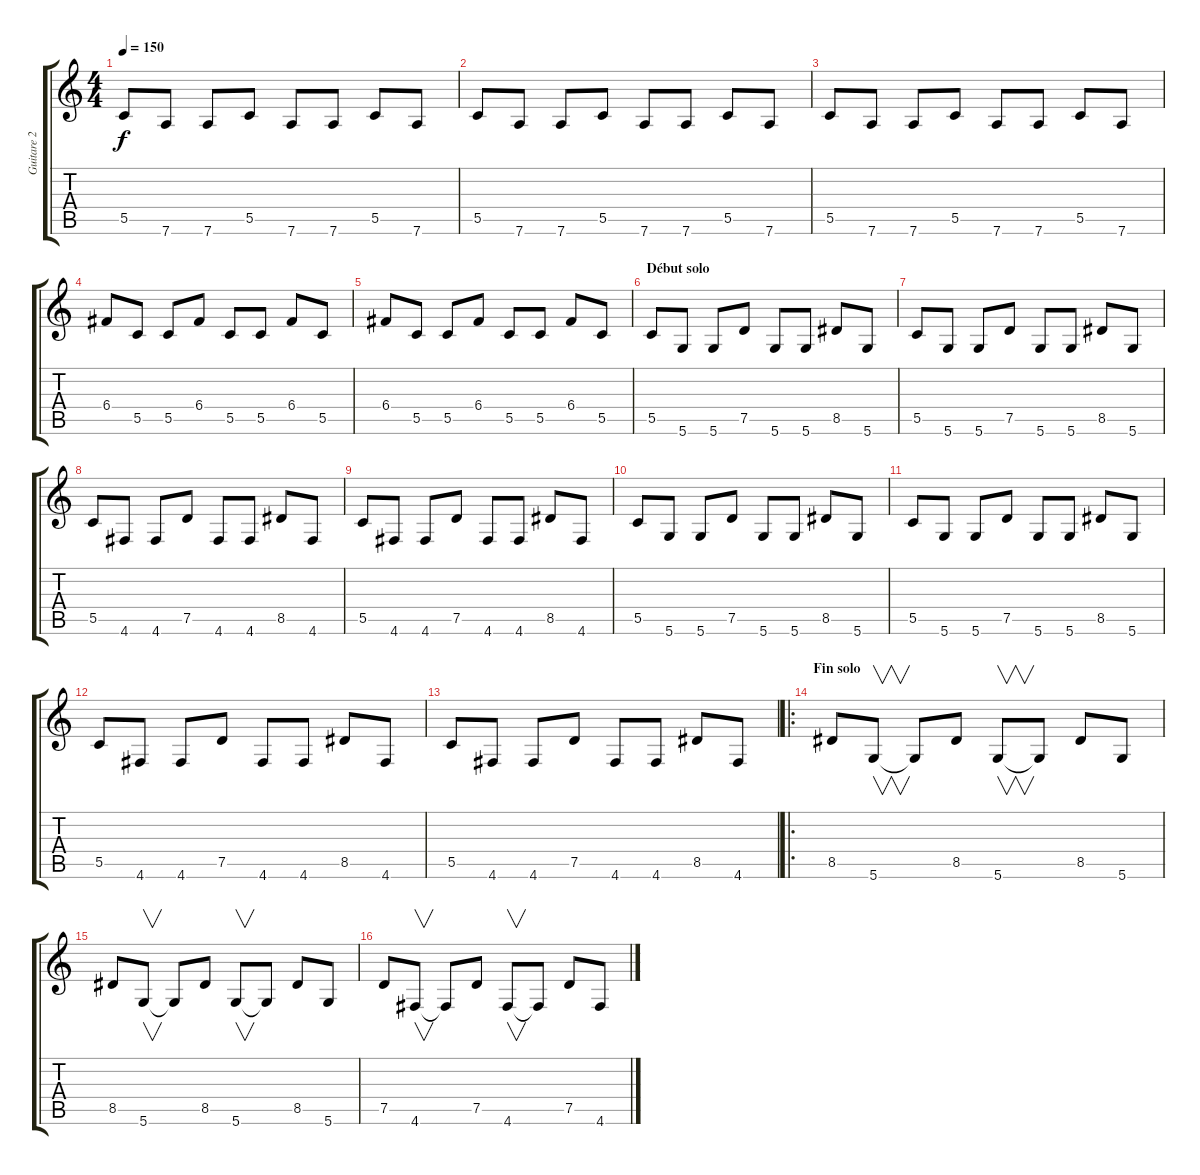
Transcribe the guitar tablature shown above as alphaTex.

\track ("Guitare 2" "Guitare 2") {instrument distortionguitar}
\staff {score tabs}
\tuning (D4 A3 F3 C3 G2 D2) {hide}
\ts (4 4)
\tempo 150
\clef g2
\ks c
5.5.8{dy f} 7.6.8 7.6.8 5.5.8 7.6.8 7.6.8 5.5.8 7.6.8 |
5.5.8 7.6.8 7.6.8 5.5.8 7.6.8 7.6.8 5.5.8 7.6.8 |
5.5.8 7.6.8 7.6.8 5.5.8 7.6.8 7.6.8 5.5.8 7.6.8 |
6.4.8 5.5.8 5.5.8 6.4.8 5.5.8 5.5.8 6.4.8 5.5.8 |
6.4.8 5.5.8 5.5.8 6.4.8 5.5.8 5.5.8 6.4.8 5.5.8 |
\section ("" "Début solo")
5.5.8 5.6.8 5.6.8 7.5.8 5.6.8 5.6.8 8.5.8 5.6.8 |
5.5.8 5.6.8 5.6.8 7.5.8 5.6.8 5.6.8 8.5.8 5.6.8 |
5.5.8 4.6.8 4.6.8 7.5.8 4.6.8 4.6.8 8.5.8 4.6.8 |
5.5.8 4.6.8 4.6.8 7.5.8 4.6.8 4.6.8 8.5.8 4.6.8 |
5.5.8 5.6.8 5.6.8 7.5.8 5.6.8 5.6.8 8.5.8 5.6.8 |
5.5.8 5.6.8 5.6.8 7.5.8 5.6.8 5.6.8 8.5.8 5.6.8 |
5.5.8 4.6.8 4.6.8 7.5.8 4.6.8 4.6.8 8.5.8 4.6.8 |
5.5.8 4.6.8 4.6.8 7.5.8 4.6.8 4.6.8 8.5.8 4.6.8 |
\ro
\section ("" "Fin solo")
8.5.8 5.6.8{v} 5.6{t}.8 8.5.8 5.6.8{v} 5.6{t}.8 8.5.8 5.6.8 |
8.5.8 5.6.8{v} 5.6{t}.8 8.5.8 5.6.8{v} 5.6{t}.8 8.5.8 5.6.8 |
7.5.8 4.6.8{v} 4.6{t}.8 7.5.8 4.6.8{v} 4.6{t}.8 7.5.8 4.6.8
